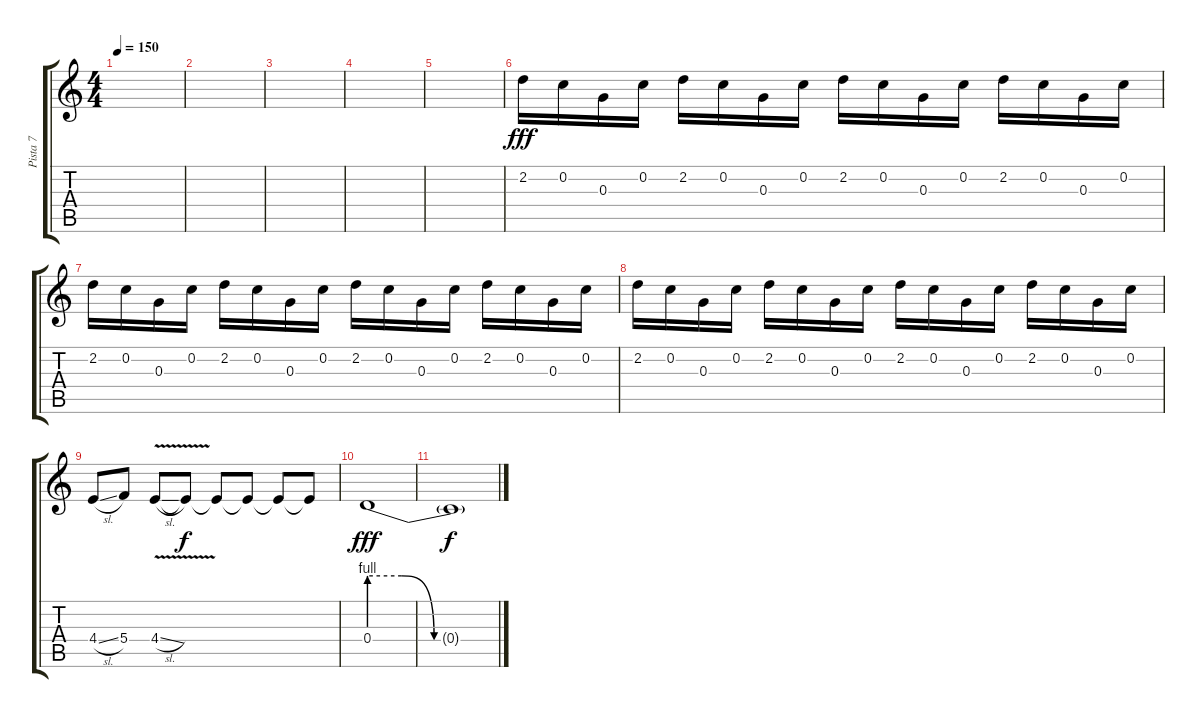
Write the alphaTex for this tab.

\track ("Pista 7" "Pista 7") {instrument overdrivenguitar}
\staff {score tabs}
\tuning (E4 C4 G3 C3 G2 C2) {hide}
\ts (4 4)
\tempo 150
\clef g2
\ks c
|
|
|
|
|
2.2.16{dy fff volume 5} 0.2.16 0.3.16 0.2.16 2.2.16 0.2.16 0.3.16 0.2.16 2.2.16 0.2.16 0.3.16 0.2.16 2.2.16 0.2.16 0.3.16 0.2.16 |
2.2.16 0.2.16 0.3.16 0.2.16 2.2.16 0.2.16 0.3.16 0.2.16 2.2.16 0.2.16 0.3.16 0.2.16 2.2.16 0.2.16 0.3.16 0.2.16 |
2.2.16 0.2.16 0.3.16 0.2.16 2.2.16 0.2.16 0.3.16 0.2.16 2.2.16 0.2.16 0.3.16 0.2.16 2.2.16 0.2.16 0.3.16 0.2.16 |
4.4{sl}.8 5.4.8 4.4{v sl}.8 4.4{t}.8{dy f} 4.4{t}.8 4.4{t}.8 4.4{t}.8 4.4{t}.8 |
0.4{be (custom 0 4 15 4 30 0 60 0)}.1{dy fff} |
0.4{t}.1{dy f}
